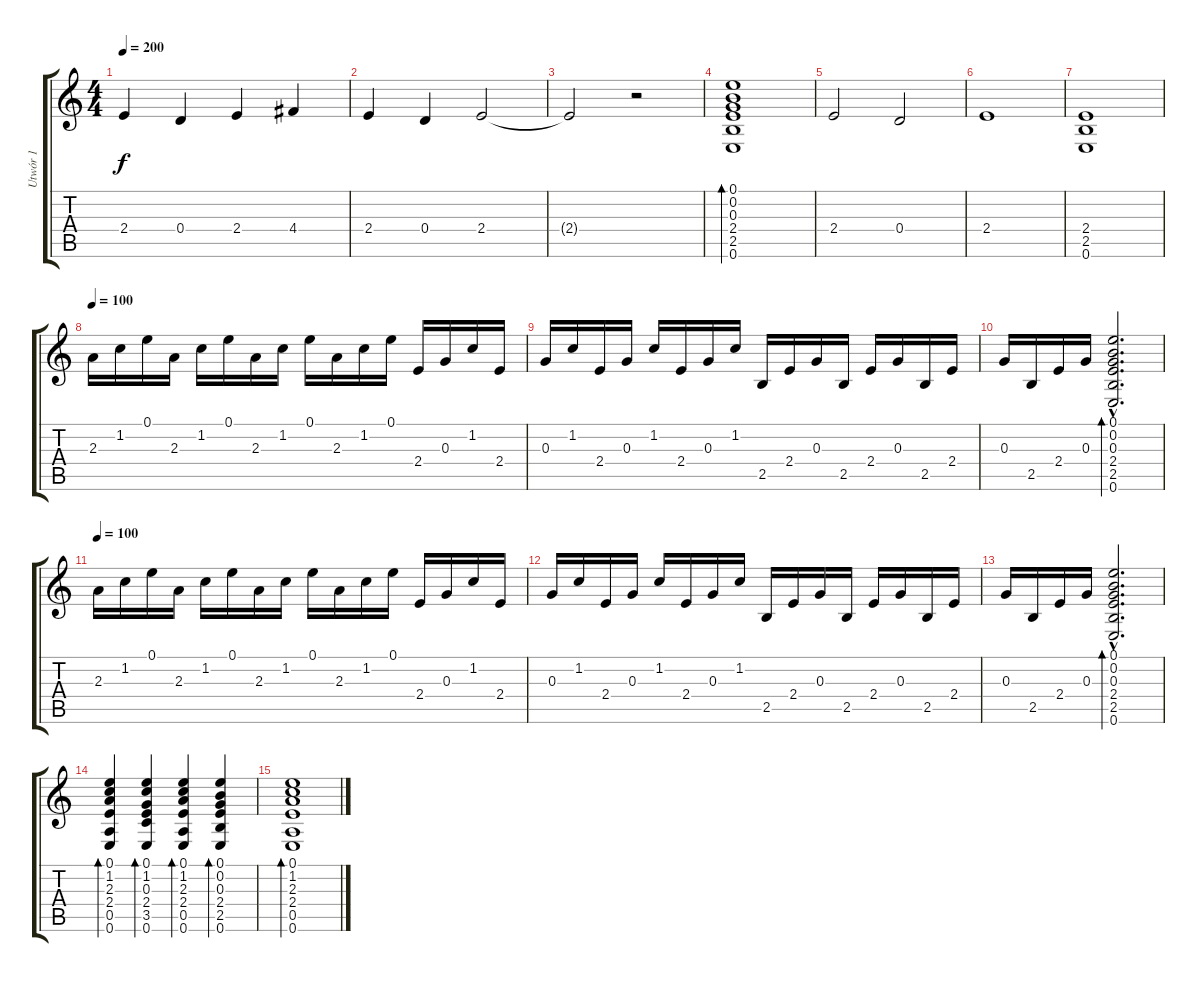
\track ("Utwór 1" "Utwór 1") {instrument acousticguitarnylon}
\staff {score tabs}
\tuning (E4 B3 G3 D3 A2 E2) {hide}
\ts (4 4)
\tempo 200
\clef g2
\ks c
2.4.4{dy f} 0.4.4 2.4.4 4.4.4 |
2.4.4 0.4.4 2.4.2 |
2.4{t}.2 r.2 |
(0.1 0.2 0.3 2.4 2.5 0.6).1{bd 480} |
2.4.2 0.4.2 |
2.4.1 |
(2.4 2.5 0.6).1 |
\tempo 100
2.3.16 1.2.16 0.1.16 2.3.16 1.2.16 0.1.16 2.3.16 1.2.16 0.1.16 2.3.16 1.2.16 0.1.16 2.4.16 0.3.16 1.2.16 2.4.16 |
0.3.16 1.2.16 2.4.16 0.3.16 1.2.16 2.4.16 0.3.16 1.2.16 2.5.16 2.4.16 0.3.16 2.5.16 2.4.16 0.3.16 2.5.16 2.4.16 |
0.3.16 2.5.16 2.4.16 0.3.16 (0.1{hac} 0.2{hac} 0.3{hac} 2.4{hac} 2.5{hac} 0.6{hac}).2{d bd 480} |
\tempo 100
2.3.16 1.2.16 0.1.16 2.3.16 1.2.16 0.1.16 2.3.16 1.2.16 0.1.16 2.3.16 1.2.16 0.1.16 2.4.16 0.3.16 1.2.16 2.4.16 |
0.3.16 1.2.16 2.4.16 0.3.16 1.2.16 2.4.16 0.3.16 1.2.16 2.5.16 2.4.16 0.3.16 2.5.16 2.4.16 0.3.16 2.5.16 2.4.16 |
0.3.16 2.5.16 2.4.16 0.3.16 (0.1{hac} 0.2{hac} 0.3{hac} 2.4{hac} 2.5{hac} 0.6{hac}).2{d bd 480} |
(0.1 1.2 2.3 2.4 0.5 0.6).4{bd 480} (0.1 1.2 0.3 2.4 3.5 0.6).4{bd 480} (0.1 1.2 2.3 2.4 0.5 0.6).4{bd 480} (0.1 0.2 0.3 2.4 2.5 0.6).4{bd 480} |
(0.1 1.2 2.3 2.4 0.5 0.6).1{bd 480}
